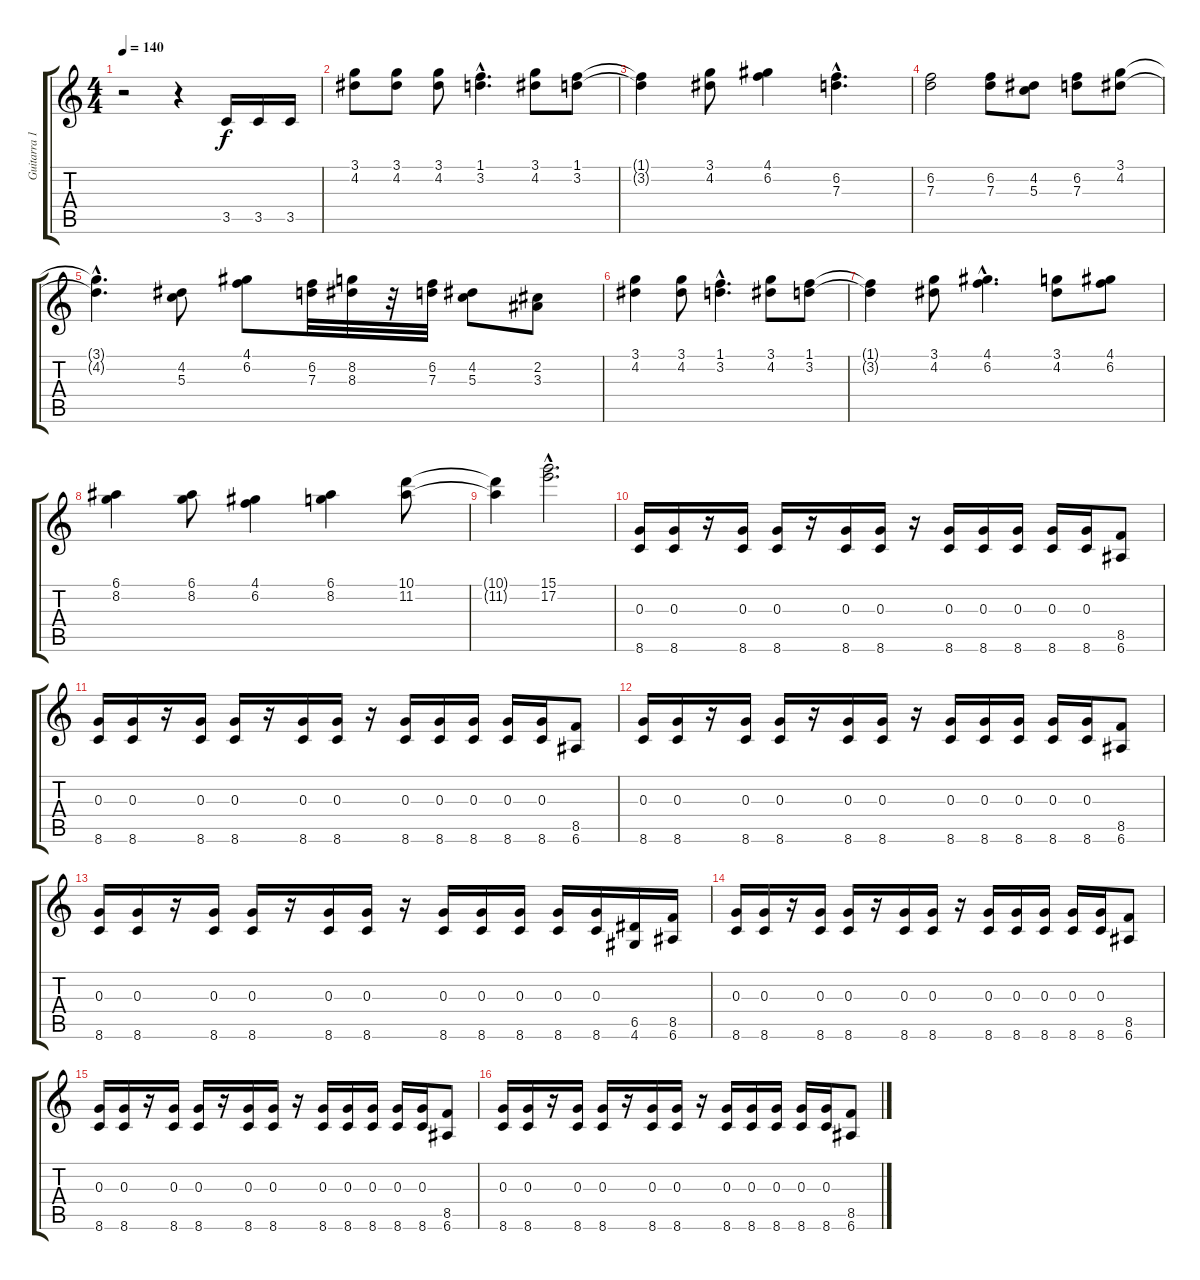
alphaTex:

\track ("Guitarra 1" "Guitarra 1") {instrument distortionguitar}
\staff {score tabs}
\tuning (E4 B3 G3 D3 A2 E2) {hide}
\ts (4 4)
\tempo 140
\clef g2
\ks c
r.2{dy f} r.4 3.5.16 3.5.16 3.5.16 |
(3.1 4.2).8 (3.1 4.2).8 (3.1 4.2).8 (1.1{hac} 3.2{hac}).4{d} (3.1 4.2).8 (1.1 3.2).8 |
(1.1{t} 3.2{t}).4 (3.1 4.2).8 (4.1 6.2).4 (6.2{hac} 7.3{hac}).4{d} |
(6.2 7.3).2 (6.2 7.3).8 (4.2 5.3).8 (6.2 7.3).8 (3.1 4.2).8 |
(3.1{hac t} 4.2{hac t}).4{d} (4.2 5.3).8 (4.1 6.2).8 (6.2 7.3).32 (8.2 8.3).32 r.32 (6.2 7.3).32 (4.2 5.3).8 (2.2 3.3).8 |
(3.1 4.2).4 (3.1 4.2).8 (1.1{hac} 3.2{hac}).4{d} (3.1 4.2).8 (1.1 3.2).8 |
(1.1{t} 3.2{t}).4 (3.1 4.2).8 (4.1{hac} 6.2{hac}).4{d} (3.1 4.2).8 (4.1 6.2).8 |
(6.1 8.2).4 (6.1 8.2).8 (4.1 6.2).4 (6.1 8.2).4 (10.1 11.2).8 |
(10.1{t} 11.2{t}).4 (15.1{hac} 17.2{hac}).2{d} |
(0.3 8.6).16 (0.3 8.6).16 r.16 (0.3 8.6).16 (0.3 8.6).16 r.16 (0.3 8.6).16 (0.3 8.6).16 r.16 (0.3 8.6).16 (0.3 8.6).16 (0.3 8.6).16 (0.3 8.6).16 (0.3 8.6).16 (8.5 6.6).8 |
(0.3 8.6).16 (0.3 8.6).16 r.16 (0.3 8.6).16 (0.3 8.6).16 r.16 (0.3 8.6).16 (0.3 8.6).16 r.16 (0.3 8.6).16 (0.3 8.6).16 (0.3 8.6).16 (0.3 8.6).16 (0.3 8.6).16 (8.5 6.6).8 |
(0.3 8.6).16 (0.3 8.6).16 r.16 (0.3 8.6).16 (0.3 8.6).16 r.16 (0.3 8.6).16 (0.3 8.6).16 r.16 (0.3 8.6).16 (0.3 8.6).16 (0.3 8.6).16 (0.3 8.6).16 (0.3 8.6).16 (8.5 6.6).8 |
(0.3 8.6).16 (0.3 8.6).16 r.16 (0.3 8.6).16 (0.3 8.6).16 r.16 (0.3 8.6).16 (0.3 8.6).16 r.16 (0.3 8.6).16 (0.3 8.6).16 (0.3 8.6).16 (0.3 8.6).16 (0.3 8.6).16 (6.5 4.6).16 (8.5 6.6).16 |
(0.3 8.6).16 (0.3 8.6).16 r.16 (0.3 8.6).16 (0.3 8.6).16 r.16 (0.3 8.6).16 (0.3 8.6).16 r.16 (0.3 8.6).16 (0.3 8.6).16 (0.3 8.6).16 (0.3 8.6).16 (0.3 8.6).16 (8.5 6.6).8 |
(0.3 8.6).16 (0.3 8.6).16 r.16 (0.3 8.6).16 (0.3 8.6).16 r.16 (0.3 8.6).16 (0.3 8.6).16 r.16 (0.3 8.6).16 (0.3 8.6).16 (0.3 8.6).16 (0.3 8.6).16 (0.3 8.6).16 (8.5 6.6).8 |
(0.3 8.6).16 (0.3 8.6).16 r.16 (0.3 8.6).16 (0.3 8.6).16 r.16 (0.3 8.6).16 (0.3 8.6).16 r.16 (0.3 8.6).16 (0.3 8.6).16 (0.3 8.6).16 (0.3 8.6).16 (0.3 8.6).16 (8.5 6.6).8
